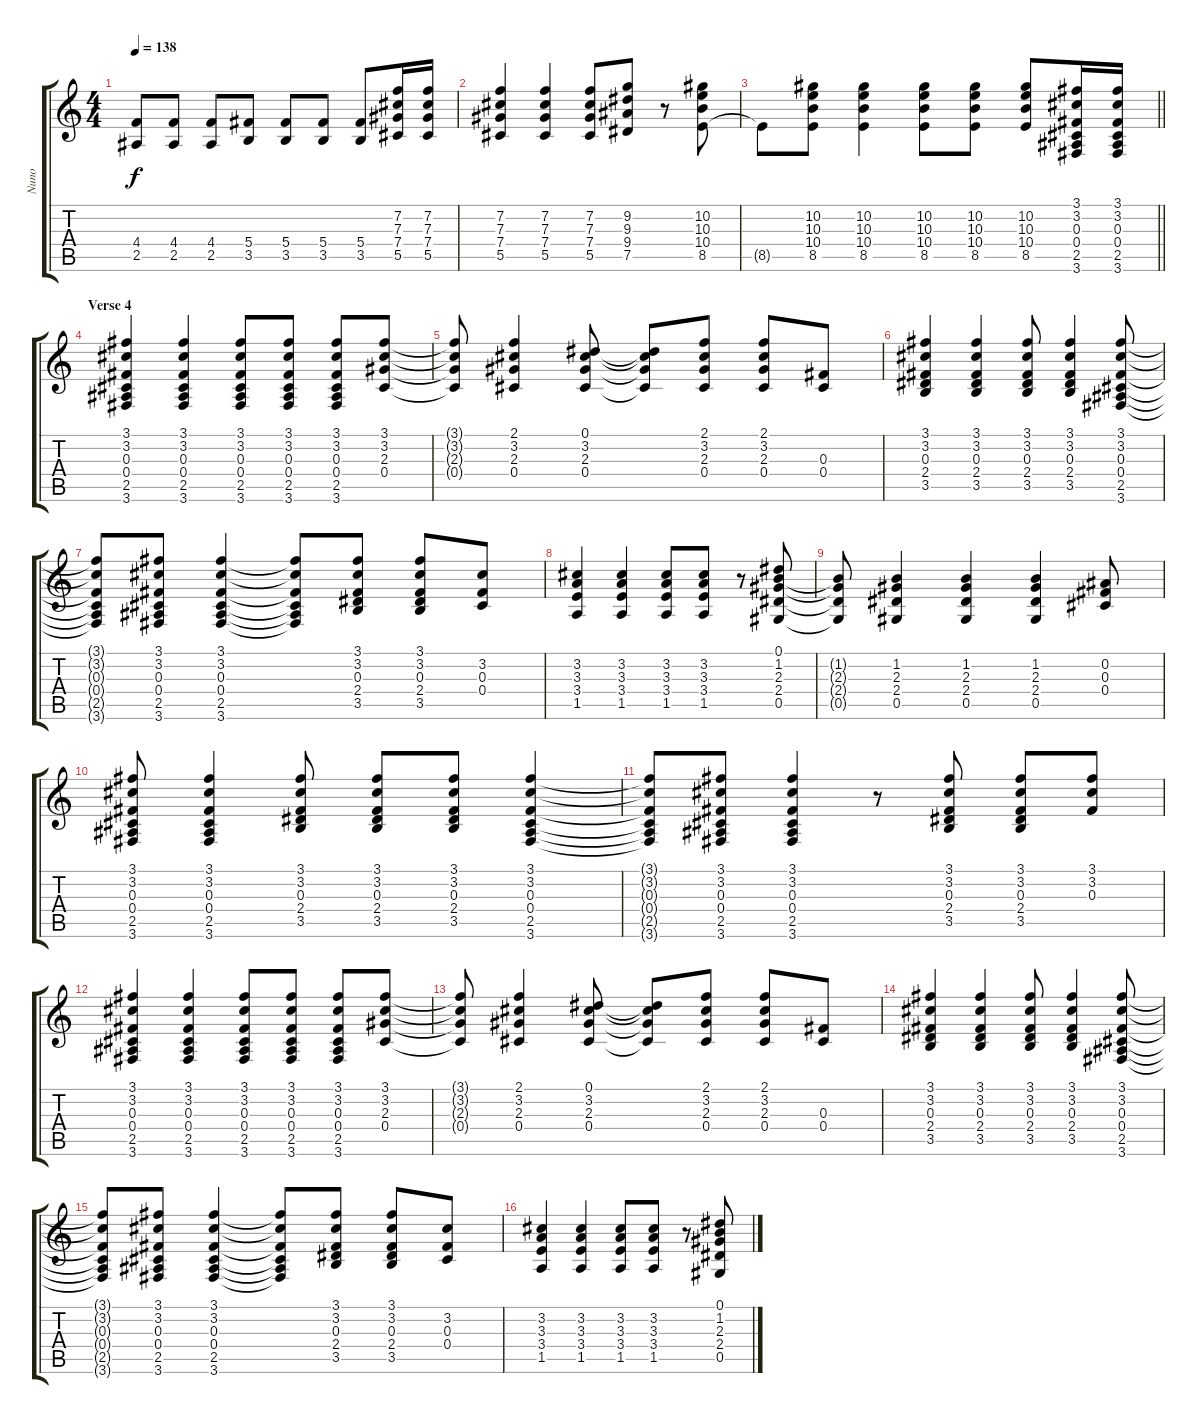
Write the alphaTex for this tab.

\track ("Nuno" "Nuno") {instrument distortionguitar}
\staff {score tabs}
\tuning (Eb4 Bb3 Gb3 Db3 Ab2 Eb2) {hide}
\ts (4 4)
\tempo 138
\clef g2
\ks c
(4.4 2.5).8{dy f} (4.4 2.5).8 (4.4 2.5).8 (5.4 3.5).8 (5.4 3.5).8 (5.4 3.5).8 (5.4 3.5).8 (7.2 7.3 7.4 5.5).16 (7.2 7.3 7.4 5.5).16 |
(7.2 7.3 7.4 5.5).4 (7.2 7.3 7.4 5.5).4 (7.2 7.3 7.4 5.5).8 (9.2 9.3 9.4 7.5).8 r.8 (10.2 10.3 10.4 8.5).8 |
\barLineRight lightlight
8.5{t}.8 (10.2 10.3 10.4 8.5).8 (10.2 10.3 10.4 8.5).4 (10.2 10.3 10.4 8.5).8 (10.2 10.3 10.4 8.5).8 (10.2 10.3 10.4 8.5).8 (3.1 3.2 0.3 0.4 2.5 3.6).16 (3.1 3.2 0.3 0.4 2.5 3.6).16 |
\section ("" "Verse 4")
(3.1 3.2 0.3 0.4 2.5 3.6).4 (3.1 3.2 0.3 0.4 2.5 3.6).4 (3.1 3.2 0.3 0.4 2.5 3.6).8 (3.1 3.2 0.3 0.4 2.5 3.6).8 (3.1 3.2 0.3 0.4 2.5 3.6).8 (3.1 3.2 2.3 0.4).8 |
(3.1{t} 3.2{t} 2.3{t} 0.4{t}).8 (2.1 3.2 2.3 0.4).4 (0.1 3.2 2.3 0.4).8 (0.1{t} 3.2{t} 2.3{t} 0.4{t}).8 (2.1 3.2 2.3 0.4).8 (2.1 3.2 2.3 0.4).8 (0.3 0.4).8 |
(3.1 3.2 0.3 2.4 3.5).4 (3.1 3.2 0.3 2.4 3.5).4 (3.1 3.2 0.3 2.4 3.5).8 (3.1 3.2 0.3 2.4 3.5).4 (3.1 3.2 0.3 0.4 2.5 3.6).8 |
(3.1{t} 3.2{t} 0.3{t} 0.4{t} 2.5{t} 3.6{t}).8 (3.1 3.2 0.3 0.4 2.5 3.6).8 (3.1 3.2 0.3 0.4 2.5 3.6).4 (3.1{t} 3.2{t} 0.3{t} 0.4{t} 2.5{t} 3.6{t}).8 (3.1 3.2 0.3 2.4 3.5).8 (3.1 3.2 0.3 2.4 3.5).8 (3.2 0.3 0.4).8 |
(3.2 3.3 3.4 1.5).4 (3.2 3.3 3.4 1.5).4 (3.2 3.3 3.4 1.5).8 (3.2 3.3 3.4 1.5).8 r.8 (0.1 1.2 2.3 2.4 0.5).8 |
(1.2{t} 2.3{t} 2.4{t} 0.5{t}).8 (1.2 2.3 2.4 0.5).4 (1.2 2.3 2.4 0.5).4 (1.2 2.3 2.4 0.5).4 (0.2 0.3 0.4).8 |
(3.1 3.2 0.3 0.4 2.5 3.6).8 (3.1 3.2 0.3 0.4 2.5 3.6).4 (3.1 3.2 0.3 2.4 3.5).8 (3.1 3.2 0.3 2.4 3.5).8 (3.1 3.2 0.3 2.4 3.5).8 (3.1 3.2 0.3 0.4 2.5 3.6).4 |
(3.1{t} 3.2{t} 0.3{t} 0.4{t} 2.5{t} 3.6{t}).8 (3.1 3.2 0.3 0.4 2.5 3.6).8 (3.1 3.2 0.3 0.4 2.5 3.6).4 r.8 (3.1 3.2 0.3 2.4 3.5).8 (3.1 3.2 0.3 2.4 3.5).8 (3.1 3.2 0.3).8 |
(3.1 3.2 0.3 0.4 2.5 3.6).4 (3.1 3.2 0.3 0.4 2.5 3.6).4 (3.1 3.2 0.3 0.4 2.5 3.6).8 (3.1 3.2 0.3 0.4 2.5 3.6).8 (3.1 3.2 0.3 0.4 2.5 3.6).8 (3.1 3.2 2.3 0.4).8 |
(3.1{t} 3.2{t} 2.3{t} 0.4{t}).8 (2.1 3.2 2.3 0.4).4 (0.1 3.2 2.3 0.4).8 (0.1{t} 3.2{t} 2.3{t} 0.4{t}).8 (2.1 3.2 2.3 0.4).8 (2.1 3.2 2.3 0.4).8 (0.3 0.4).8 |
(3.1 3.2 0.3 2.4 3.5).4 (3.1 3.2 0.3 2.4 3.5).4 (3.1 3.2 0.3 2.4 3.5).8 (3.1 3.2 0.3 2.4 3.5).4 (3.1 3.2 0.3 0.4 2.5 3.6).8 |
(3.1{t} 3.2{t} 0.3{t} 0.4{t} 2.5{t} 3.6{t}).8 (3.1 3.2 0.3 0.4 2.5 3.6).8 (3.1 3.2 0.3 0.4 2.5 3.6).4 (3.1{t} 3.2{t} 0.3{t} 0.4{t} 2.5{t} 3.6{t}).8 (3.1 3.2 0.3 2.4 3.5).8 (3.1 3.2 0.3 2.4 3.5).8 (3.2 0.3 0.4).8 |
(3.2 3.3 3.4 1.5).4 (3.2 3.3 3.4 1.5).4 (3.2 3.3 3.4 1.5).8 (3.2 3.3 3.4 1.5).8 r.8 (0.1 1.2 2.3 2.4 0.5).8
